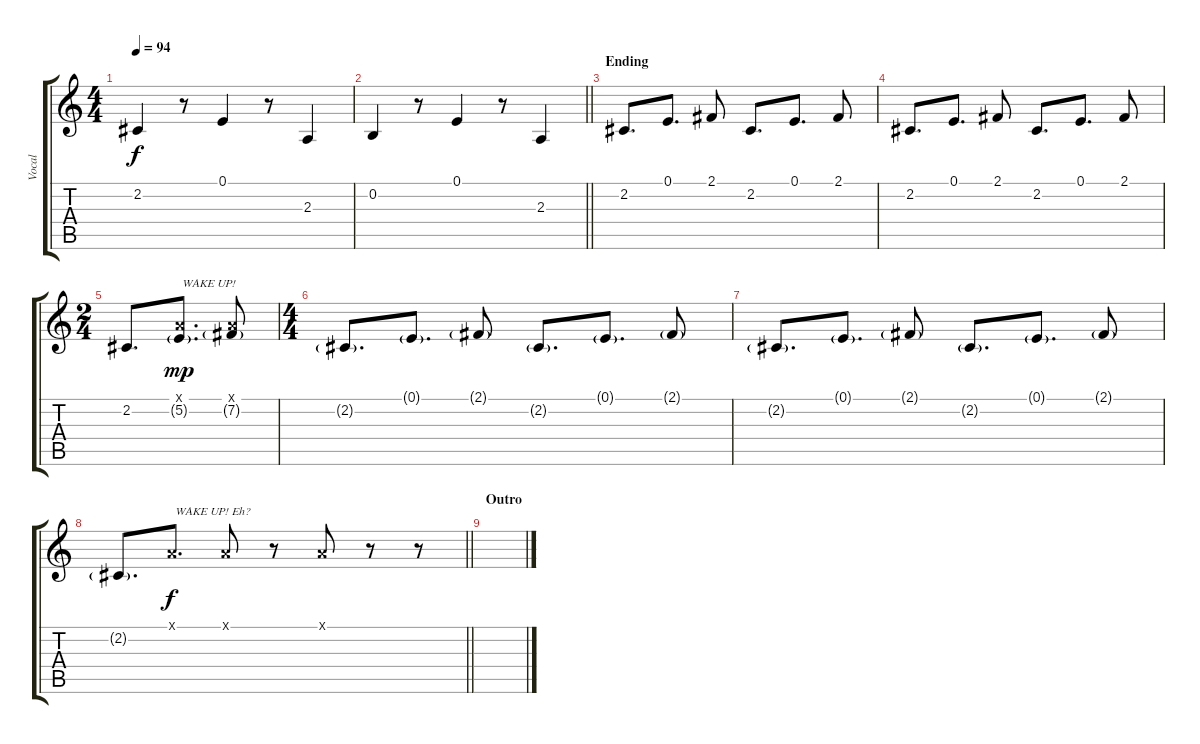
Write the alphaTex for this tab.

\track ("Vocal" "Vocal") {instrument acousticgrandpiano}
\staff {score tabs}
\tuning (E4 B3 G3 D3 A2 E2) {hide}
\ts (4 4)
\tempo 94
\clef g2
\ks c
2.2.4{dy f} r.8 0.1.4 r.8 2.3.4 |
\barLineRight lightlight
0.2.4 r.8 0.1.4 r.8 2.3.4 |
\section ("" "Ending")
2.2.8{d} 0.1.8{d} 2.1.8 2.2.8{d} 0.1.8{d} 2.1.8 |
2.2.8{d} 0.1.8{d} 2.1.8 2.2.8{d} 0.1.8{d} 2.1.8 |
\ts (2 4)
2.2.8{d} (5.1{x} 5.2{g}).8{d txt " WAKE UP!" dy mp} (5.1{x} 7.2{g}).8 |
\ts (4 4)
2.2{g}.8{d} 0.1{g}.8{d} 2.1{g}.8 2.2{g}.8{d} 0.1{g}.8{d} 2.1{g}.8 |
2.2{g}.8{d} 0.1{g}.8{d} 2.1{g}.8 2.2{g}.8{d} 0.1{g}.8{d} 2.1{g}.8 |
\barLineRight lightlight
2.2{g}.8{d} 5.1{x}.8{d txt " WAKE UP! Eh?" dy f} 5.1{x}.8 r.8 5.1{x}.8 r.8 r.8 |
\section ("" "Outro")
